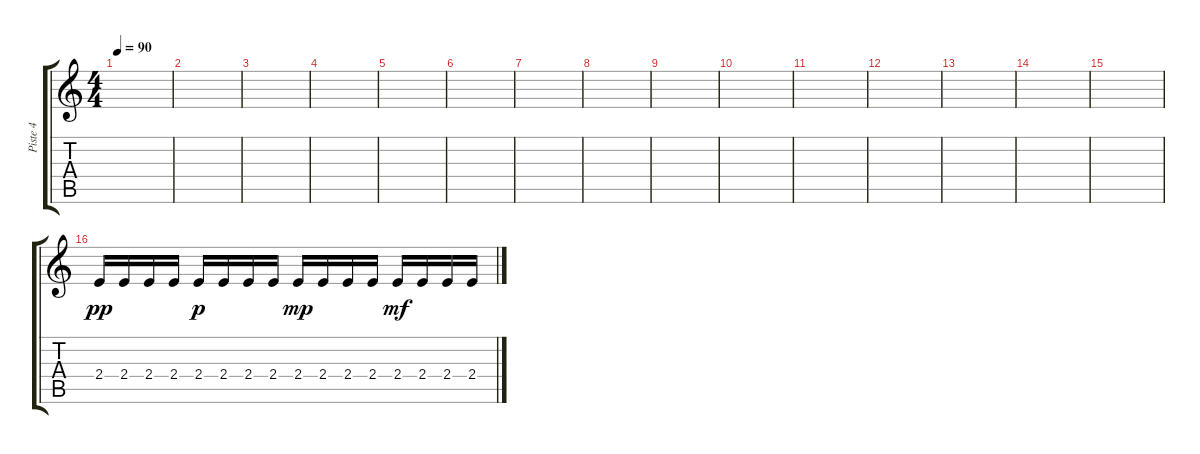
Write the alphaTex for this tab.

\track ("Piste 4" "Piste 4") {instrument electricguitarclean}
\staff {score tabs}
\tuning (E4 B3 G3 D3 A2 E2) {hide}
\ts (4 4)
\tempo 90
\clef g2
\ks c
|
|
|
|
|
|
|
|
|
|
|
|
|
|
|
2.4.16{dy pp} 2.4.16 2.4.16 2.4.16 2.4.16{dy p} 2.4.16 2.4.16 2.4.16 2.4.16{dy mp} 2.4.16 2.4.16 2.4.16 2.4.16{dy mf} 2.4.16 2.4.16 2.4.16
